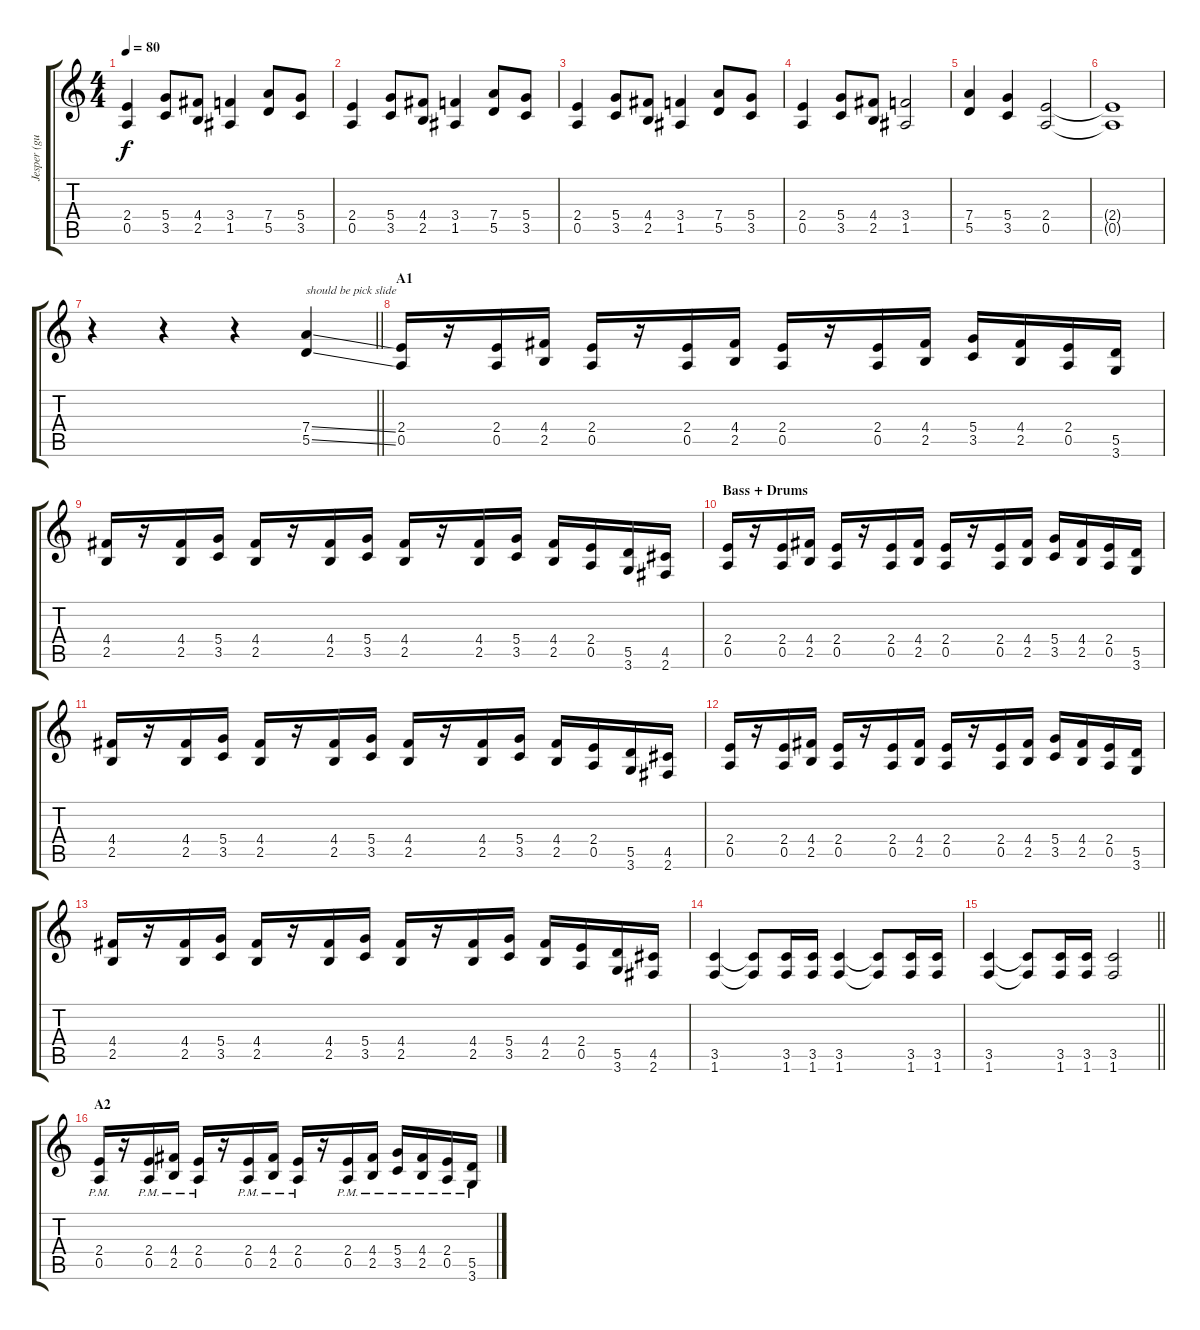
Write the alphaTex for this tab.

\track ("Jesper (guitar)" "Jesper (gu") {instrument distortionguitar}
\staff {score tabs}
\tuning (E4 B3 G3 D3 A2 E2) {hide}
\ts (4 4)
\tempo 80
\clef g2
\ks c
(2.4 0.5).4{dy f} (5.4 3.5).8 (4.4 2.5).8 (3.4 1.5).4 (7.4 5.5).8 (5.4 3.5).8 |
(2.4 0.5).4 (5.4 3.5).8 (4.4 2.5).8 (3.4 1.5).4 (7.4 5.5).8 (5.4 3.5).8 |
(2.4 0.5).4 (5.4 3.5).8 (4.4 2.5).8 (3.4 1.5).4 (7.4 5.5).8 (5.4 3.5).8 |
(2.4 0.5).4 (5.4 3.5).8 (4.4 2.5).8 (3.4 1.5).2 |
(7.4 5.5).4 (5.4 3.5).4 (2.4 0.5).2 |
(2.4{t} 0.5{t}).1 |
\barLineRight lightlight
r.4 r.4 r.4 (7.4{ss} 5.5{ss}).4{txt "should be pick slide"} |
\section ("" "A1")
(2.4 0.5).16 r.16 (2.4 0.5).16 (4.4 2.5).16 (2.4 0.5).16 r.16 (2.4 0.5).16 (4.4 2.5).16 (2.4 0.5).16 r.16 (2.4 0.5).16 (4.4 2.5).16 (5.4 3.5).16 (4.4 2.5).16 (2.4 0.5).16 (5.5 3.6).16 |
(4.4 2.5).16 r.16 (4.4 2.5).16 (5.4 3.5).16 (4.4 2.5).16 r.16 (4.4 2.5).16 (5.4 3.5).16 (4.4 2.5).16 r.16 (4.4 2.5).16 (5.4 3.5).16 (4.4 2.5).16 (2.4 0.5).16 (5.5 3.6).16 (4.5 2.6).16 |
\section ("" "Bass + Drums")
(2.4 0.5).16 r.16 (2.4 0.5).16 (4.4 2.5).16 (2.4 0.5).16 r.16 (2.4 0.5).16 (4.4 2.5).16 (2.4 0.5).16 r.16 (2.4 0.5).16 (4.4 2.5).16 (5.4 3.5).16 (4.4 2.5).16 (2.4 0.5).16 (5.5 3.6).16 |
(4.4 2.5).16 r.16 (4.4 2.5).16 (5.4 3.5).16 (4.4 2.5).16 r.16 (4.4 2.5).16 (5.4 3.5).16 (4.4 2.5).16 r.16 (4.4 2.5).16 (5.4 3.5).16 (4.4 2.5).16 (2.4 0.5).16 (5.5 3.6).16 (4.5 2.6).16 |
(2.4 0.5).16 r.16 (2.4 0.5).16 (4.4 2.5).16 (2.4 0.5).16 r.16 (2.4 0.5).16 (4.4 2.5).16 (2.4 0.5).16 r.16 (2.4 0.5).16 (4.4 2.5).16 (5.4 3.5).16 (4.4 2.5).16 (2.4 0.5).16 (5.5 3.6).16 |
(4.4 2.5).16 r.16 (4.4 2.5).16 (5.4 3.5).16 (4.4 2.5).16 r.16 (4.4 2.5).16 (5.4 3.5).16 (4.4 2.5).16 r.16 (4.4 2.5).16 (5.4 3.5).16 (4.4 2.5).16 (2.4 0.5).16 (5.5 3.6).16 (4.5 2.6).16 |
(3.5 1.6).4 (3.5{t} 1.6{t}).8 (3.5 1.6).16 (3.5 1.6).16 (3.5 1.6).4 (3.5{t} 1.6{t}).8 (3.5 1.6).16 (3.5 1.6).16 |
\barLineRight lightlight
(3.5 1.6).4 (3.5{t} 1.6{t}).8 (3.5 1.6).16 (3.5 1.6).16 (3.5 1.6).2 |
\section ("" "A2")
(2.4 0.5{pm}).16 r.16 (2.4 0.5{pm}).16 (4.4 2.5{pm}).16 (2.4 0.5{pm}).16 r.16 (2.4 0.5{pm}).16 (4.4 2.5{pm}).16 (2.4 0.5{pm}).16 r.16 (2.4 0.5{pm}).16 (4.4 2.5{pm}).16 (5.4 3.5{pm}).16 (4.4 2.5{pm}).16 (2.4 0.5{pm}).16 (5.5{pm} 3.6).16
